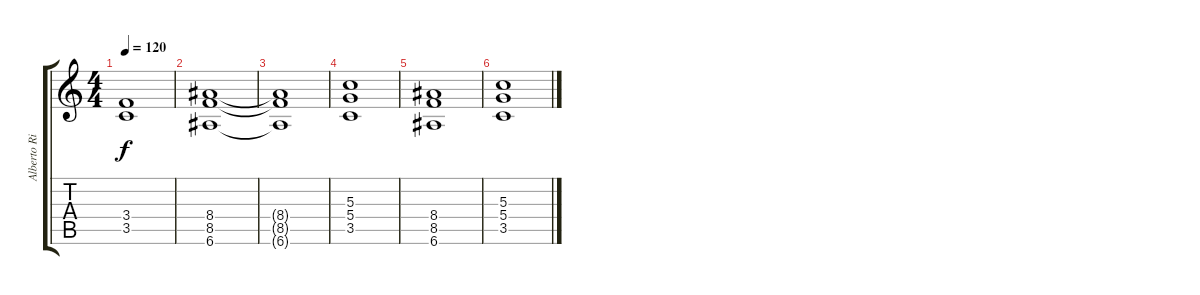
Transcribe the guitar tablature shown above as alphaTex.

\track ("Alberto Rionda (Guitarra Solista)" "Alberto Ri") {instrument distortionguitar}
\staff {score tabs}
\tuning (E4 B3 G3 D3 A2 E2) {hide}
\ts (4 4)
\tempo 120
\clef g2
\ks c
(3.4{t} 3.5{t}).1{dy f} |
(8.4 8.5 6.6).1 |
(8.4{t} 8.5{t} 6.6{t}).1 |
(5.3 5.4 3.5).1 |
(8.4 8.5 6.6).1 |
(5.3 5.4 3.5).1
